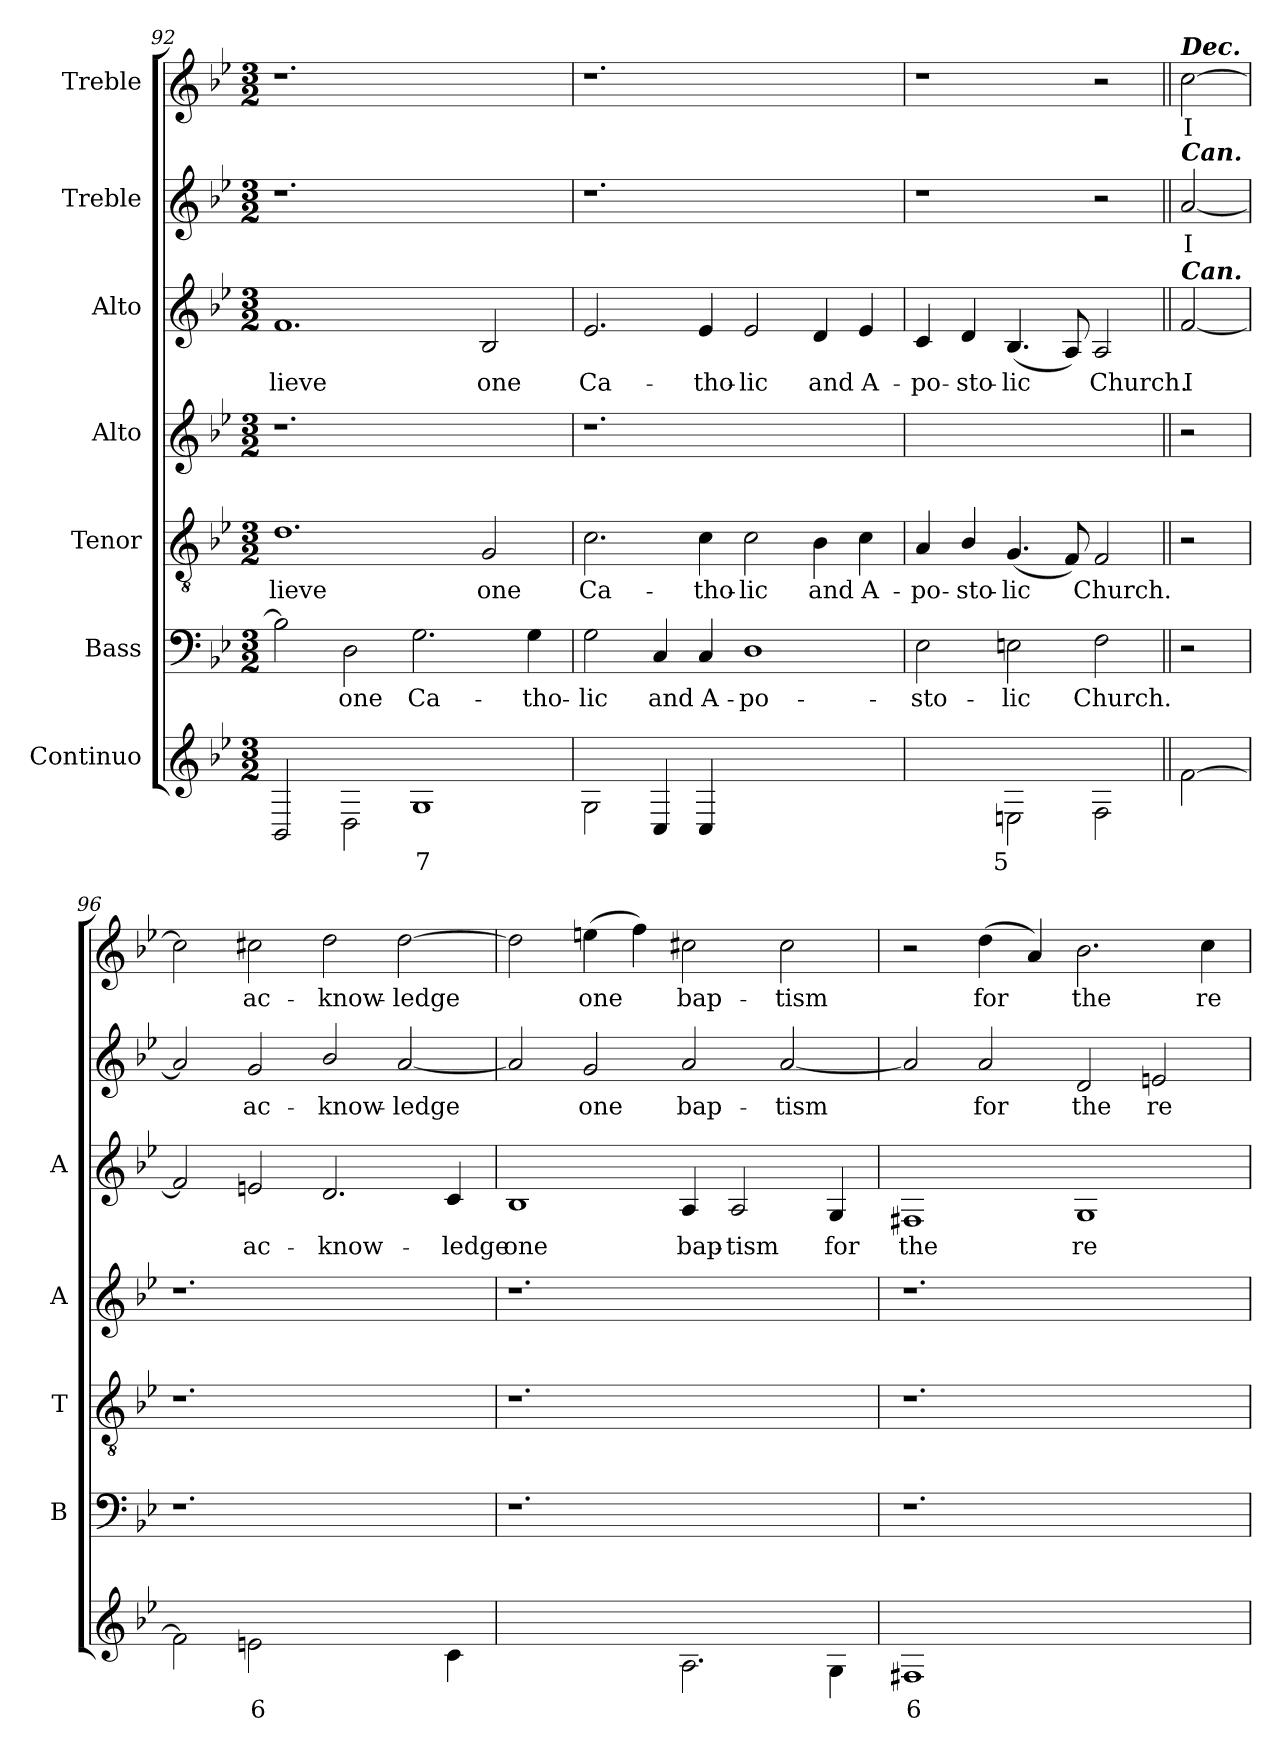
**kern	**text	**text	**kern	**text	**kern	**text	**kern	**kern	**text	**kern	**text	**kern	**text
*part7	*part7	*part7	*part6	*part6	*part5	*part5	*part4	*part3	*part3	*part2	*part2	*part1	*part1
*staff7	*staff7	*staff7	*staff6	*staff6	*staff5	*staff5	*staff4	*staff3	*staff3	*staff2	*staff2	*staff1	*staff1
*I"Continuo	*	*	*I"Bass	*	*I"Tenor	*	*I"Alto	*I"Alto	*	*I"Treble	*	*I"Treble	*
*	*	*	*I'B	*	*I'T	*	*I'A	*I'A	*	*	*	*	*
*clefG2	*	*	*clefF4	*	*clefGv2	*	*clefG2	*clefG2	*	*clefG2	*	*clefG2	*
*k[b-e-]	*	*	*k[b-e-]	*	*k[b-e-]	*	*k[b-e-]	*k[b-e-]	*	*k[b-e-]	*	*k[b-e-]	*
*B-:	*	*	*B-:	*	*B-:	*	*B-:	*B-:	*	*B-:	*	*B-:	*
*M3/2	*	*	*M3/2	*	*M3/2	*	*M3/2	*M3/2	*	*M3/2	*	*M3/2	*
=92	=92	=92	=92	=92	=92	=92	=92	=92	=92	=92	=92	=92	=92
*^	*	*	*	*	*	*	*	*	*	*	*	*	*
!	!	!	!	!	!	!	!LO:LY:b	!	!	!LO:LY:b	!	!	!	!
2BB-/	0ryy	.	.	2B-\]	.	1.d	-lieve	1.r	1.f	-lieve	1.r	.	1.r	.
!	!	!	!	!	!LO:LY:b	!	!	!	!	!	!	!	!	!
2D\	.	.	.	2D\	one	.	.	.	.	.	.	.	.	.
!	!	!LO:LY:b	!	!	!LO:LY:b	!	!	!	!	!	!	!	!	!
1G	.	7	.	2.G\	Ca-	.	.	.	.	.	.	.	.	.
!	!	!	!	!	!	!	!LO:LY:b	!	!	!LO:LY:b	!	!	!	!
.	.	.	.	.	.	2G/	one	2ryy	2B-/	one	2ryy	.	2ryy	.
!	!	!	!	!	!LO:LY:b	!	!	!	!	!	!	!	!	!
.	.	.	.	4G\	-tho-	.	.	.	.	.	.	.	.	.
=93	=93	=93	=93	=93	=93	=93	=93	=93	=93	=93	=93	=93	=93	=93
!	!	!	!	!	!LO:LY:b	!	!LO:LY:b	!	!	!LO:LY:b	!	!	!	!
2G\	0ryy	.	.	2G\	-lic	2.c\	Ca-	1.r	2.e-/	Ca-	1.r	.	1.r	.
!	!	!	!	!	!LO:LY:b	!	!	!	!	!	!	!	!	!
4C/	.	.	.	4C/	and	.	.	.	.	.	.	.	.	.
!	!	!	!	!	!LO:LY:b	!	!LO:LY:b	!	!	!LO:LY:b	!	!	!	!
4C/	.	.	.	4C/	A-	4c\	-tho-	.	4e-/	-tho-	.	.	.	.
!	!	!LO:LY:b	!LO:LY:b	!	!LO:LY:b	!	!LO:LY:b	!	!	!LO:LY:b	!	!	!	!
[2D\yy	.	9	7	1D	-po-	2c\	-lic	.	2e-/	-lic	.	.	.	.
!	!	!LO:LY:b	!LO:LY:b	!	!	!	!LO:LY:b	!	!	!LO:LY:b	!	!	!	!
2D\yy]	.	8	6	.	.	4B-\	and	2ryy	4d/	and	2ryy	.	2ryy	.
!	!	!	!	!	!	!	!LO:LY:b	!	!	!LO:LY:b	!	!	!	!
.	.	.	.	.	.	4c\	A-	.	4e-/	A-	.	.	.	.
=94	=94	=94	=94	=94	=94	=94	=94	=94	=94	=94	=94	=94	=94	=94
!	!	!LO:LY:b	!LO:LY:b	!	!LO:LY:b	!	!LO:LY:b	!	!	!LO:LY:b	!	!	!	!
[4E-\yy	1.ryy	6	4	2E-\	-sto-	4A/	-po-	1.ryy	4c/	-po-	1r	.	1r	.
!	!	!LO:LY:b	!LO:LY:b	!	!	!	!LO:LY:b	!	!	!LO:LY:b	!	!	!	!
4E-\yy]	.	7	5	.	.	4B-/	-sto-	.	4d/	-sto-	.	.	.	.
!	!	!LO:LY:b	!	!	!LO:LY:b	!	!LO:LY:b	!	!	!LO:LY:b	!	!	!	!
2En\	.	5	.	2En\	-lic	(<4.G/	-lic	.	(<4.B-/	-lic	.	.	.	.
.	.	.	.	.	.	8F/)	.	.	8A/)	.	.	.	.	.
!	!	!	!	!	!LO:LY:b	!	!LO:LY:b	!	!	!LO:LY:b	!	!	!	!
2F\	.	.	.	2F\	Church.	2F/	Church.	.	2A/	Church.	2r	.	2r	.
*v	*v	*	*	*	*	*	*	*	*	*	*	*	*	*
!!LO:PB:g=z
=95||	=95||	=95||	=95||	=95||	=95||	=95||	=95||	=95||	=95||	=95||	=95||	=95||	=95||
*	*	*	*	*	*	*	*	*	*	*	*	*MM160	*
!	!	!	!	!	!	!	!	!	!	!	!	!LO:TX:a:Bi:t=Dec.	!
!	!	!	!	!	!	!	!	!	!	!LO:TX:a:Bi:t=Can.	!	!	!
!	!	!	!	!	!	!	!	!LO:TX:a:Bi:t=Can.	!	!	!	!	!
!	!	!	!	!	!	!	!	!	!LO:LY:b	!	!LO:LY:b	!	!LO:LY:b
[2f\	.	.	2r	.	2r	.	2r	[2f/	I	[2a/	I	[2cc\	I
=96	=96	=96	=96	=96	=96	=96	=96	=96	=96	=96	=96	=96	=96
2f\]	.	.	1.r	.	1.r	.	1.r	2f/]	.	2a/]	.	2cc\]	.
!	!LO:LY:b	!	!	!	!	!	!	!	!LO:LY:b	!	!LO:LY:b	!	!LO:LY:b
2en\	6	.	.	.	.	.	.	2en/	ac-	2g/	ac-	2cc#X\	ac-
!	!LO:LY:b	!	!	!	!	!	!	!	!LO:LY:b	!	!LO:LY:b	!	!LO:LY:b
[2d\yy	6	.	.	.	.	.	.	2.d/	-know-	2b-/	-know-	2dd\	-know-
!	!LO:LY:b	!	!	!	!	!	!	!	!	!	!LO:LY:b	!	!LO:LY:b
4d\yy]	5	.	2ryy	.	2ryy	.	2ryy	.	.	[2a/	-ledge	[2dd\	-ledge
!	!	!	!	!	!	!	!	!	!LO:LY:b	!	!	!	!
4c\	.	.	.	.	.	.	.	4c/	-ledge	.	.	.	.
=97	=97	=97	=97	=97	=97	=97	=97	=97	=97	=97	=97	=97	=97
!	!LO:LY:b	!LO:LY:b	!	!	!	!	!	!	!LO:LY:b	!	!	!	!
[2B-\yy	7	3	1.r	.	1.r	.	1.r	1B-	one	2a/]	.	2dd\]	.
!	!LO:LY:b	!LO:LY:b	!	!	!	!	!	!	!	!	!LO:LY:b	!	!LO:LY:b
2B-\yy]	6	4	.	.	.	.	.	.	.	2g/	one	(>4een\	one
.	.	.	.	.	.	.	.	.	.	.	.	4ff\)	.
!	!	!	!	!	!	!	!	!	!LO:LY:b	!	!LO:LY:b	!	!LO:LY:b
2.A\	.	.	.	.	.	.	.	4A/	bap-	2a/	bap-	2cc#X\	bap-
!	!	!	!	!	!	!	!	!	!LO:LY:b	!	!	!	!
.	.	.	.	.	.	.	.	2A/	-tism	.	.	.	.
!	!	!	!	!	!	!	!	!	!	!	!LO:LY:b	!	!LO:LY:b
.	.	.	2ryy	.	2ryy	.	2ryy	.	.	[2a/	-tism	2cc#\	-tism
!	!	!	!	!	!	!	!	!	!LO:LY:b	!	!	!	!
4G\	.	.	.	.	.	.	.	4G/	for	.	.	.	.
=98	=98	=98	=98	=98	=98	=98	=98	=98	=98	=98	=98	=98	=98
!	!LO:LY:b	!	!	!	!	!	!	!	!LO:LY:b	!	!	!	!
1F#X	6	.	1.r	.	1.r	.	1.r	1F#X	the	2a/]	.	2r	.
!	!	!	!	!	!	!	!	!	!	!	!LO:LY:b	!	!LO:LY:b
.	.	.	.	.	.	.	.	.	.	2a/	for	(<4dd\	for
.	.	.	.	.	.	.	.	.	.	.	.	4a/)	.
!	!LO:LY:b	!	!	!	!	!	!	!	!LO:LY:b	!	!LO:LY:b	!	!LO:LY:b
[2G\yy	5	.	.	.	.	.	.	1G	re-	2d/	the	2.b-\	the
!	!LO:LY:b	!	!	!	!	!	!	!	!	!	!LO:LY:b	!	!
2G\yy]	6	.	2ryy	.	2ryy	.	2ryy	.	.	2en/	re-	.	.
!	!	!	!	!	!	!	!	!	!	!	!	!	!LO:LY:b
.	.	.	.	.	.	.	.	.	.	.	.	4cc\	re-
=	=	=	=	=	=	=	=	=	=	=	=	=	=
*-	*-	*-	*-	*-	*-	*-	*-	*-	*-	*-	*-	*-	*-
